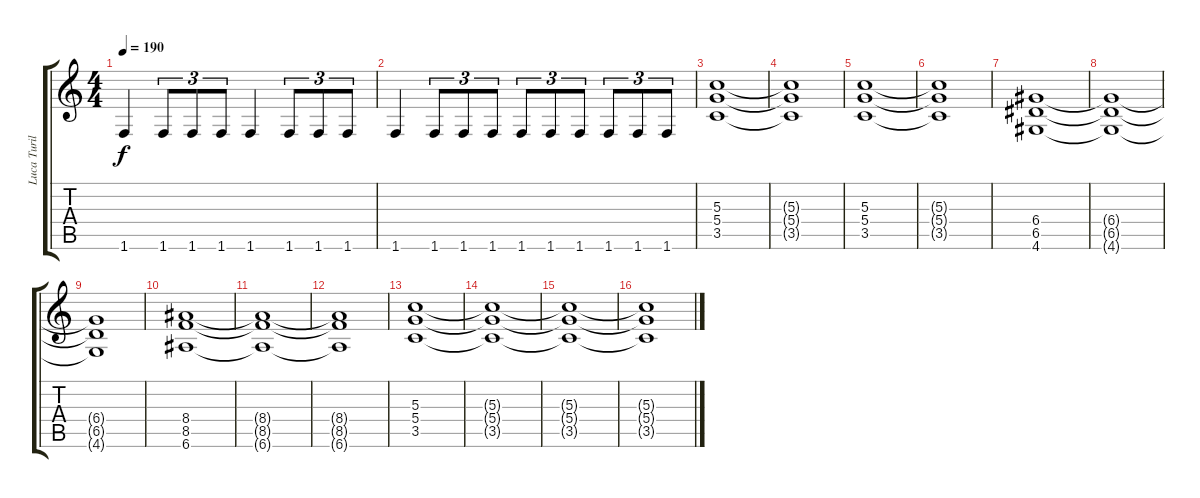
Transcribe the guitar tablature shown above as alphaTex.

\track ("Luca Turili" "Luca Turil") {instrument distortionguitar}
\staff {score tabs}
\tuning (E4 B3 G3 D3 A2 E2) {hide}
\ts (4 4)
\tempo 190
\clef g2
\ks c
1.6.4{dy f} 1.6.8{tu (3 2)} 1.6.8{tu (3 2)} 1.6.8{tu (3 2)} 1.6.4 1.6.8{tu (3 2)} 1.6.8{tu (3 2)} 1.6.8{tu (3 2)} |
1.6.4 1.6.8{tu (3 2)} 1.6.8{tu (3 2)} 1.6.8{tu (3 2)} 1.6.8{tu (3 2)} 1.6.8{tu (3 2)} 1.6.8{tu (3 2)} 1.6.8{tu (3 2)} 1.6.8{tu (3 2)} 1.6.8{tu (3 2)} |
(5.3 5.4 3.5).1 |
(5.3{t} 5.4{t} 3.5{t}).1 |
(5.3 5.4 3.5).1 |
(5.3{t} 5.4{t} 3.5{t}).1 |
(6.4 6.5 4.6).1 |
(6.4{t} 6.5{t} 4.6{t}).1 |
(6.4{t} 6.5{t} 4.6{t}).1 |
(8.4 8.5 6.6).1 |
(8.4{t} 8.5{t} 6.6{t}).1 |
(8.4{t} 8.5{t} 6.6{t}).1 |
(5.3 5.4 3.5).1 |
(5.3{t} 5.4{t} 3.5{t}).1 |
(5.3{t} 5.4{t} 3.5{t}).1 |
(5.3{t} 5.4{t} 3.5{t}).1
